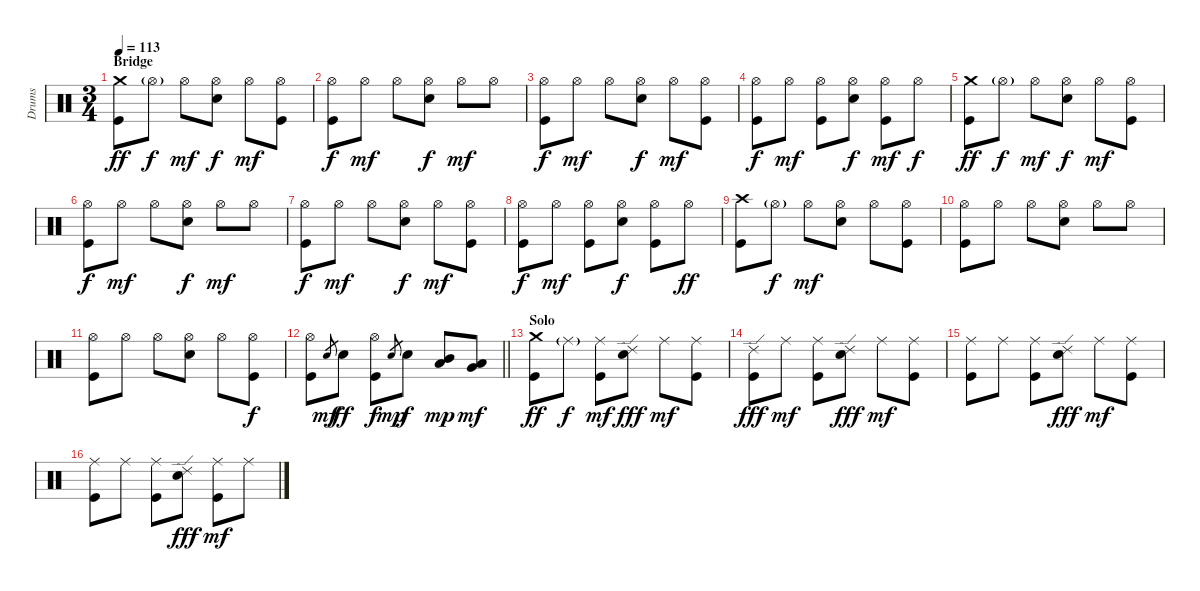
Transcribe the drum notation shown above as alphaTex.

\track ("Drums" "Drums") {instrument percussion}
\staff {score}
\articulation defaults
\ts (3 4)
\section ("" "Bridge")
\tempo 113
\clef neutral
\ks c
("Crash medium (hit)" "Kick (hit)").8{dy ff} "Hi-Hat (open)"{g}.8{dy f} "Hi-Hat (open)".8{dy mf} ("Hi-Hat (open)" "Snare (hit) 2").8{dy f} "Hi-Hat (open)".8{dy mf} ("Hi-Hat (open)" "Kick (hit)").8 |
("Hi-Hat (open)" "Kick (hit)").8{dy f} "Hi-Hat (open)".8{dy mf} "Hi-Hat (open)".8 ("Hi-Hat (open)" "Snare (hit) 2").8{dy f} "Hi-Hat (open)".8{dy mf} "Hi-Hat (open)".8 |
("Hi-Hat (open)" "Kick (hit)").8{dy f} "Hi-Hat (open)".8{dy mf} "Hi-Hat (open)".8 ("Hi-Hat (open)" "Snare (hit) 2").8{dy f} "Hi-Hat (open)".8{dy mf} ("Hi-Hat (open)" "Kick (hit)").8 |
("Hi-Hat (open)" "Kick (hit)").8{dy f} "Hi-Hat (open)".8{dy mf} ("Hi-Hat (open)" "Kick (hit)").8 ("Hi-Hat (open)" "Snare (hit) 2").8{dy f} ("Hi-Hat (open)" "Kick (hit)").8{dy mf} "Hi-Hat (open)".8{dy f} |
("Crash medium (hit)" "Kick (hit)").8{dy ff} "Hi-Hat (open)"{g}.8{dy f} "Hi-Hat (open)".8{dy mf} ("Hi-Hat (open)" "Snare (hit) 2").8{dy f} "Hi-Hat (open)".8{dy mf} ("Hi-Hat (open)" "Kick (hit)").8 |
("Hi-Hat (open)" "Kick (hit)").8{dy f} "Hi-Hat (open)".8{dy mf} "Hi-Hat (open)".8 ("Hi-Hat (open)" "Snare (hit) 2").8{dy f} "Hi-Hat (open)".8{dy mf} "Hi-Hat (open)".8 |
("Hi-Hat (open)" "Kick (hit)").8{dy f} "Hi-Hat (open)".8{dy mf} "Hi-Hat (open)".8 ("Hi-Hat (open)" "Snare (hit) 2").8{dy f} "Hi-Hat (open)".8{dy mf} ("Hi-Hat (open)" "Kick (hit)").8 |
("Hi-Hat (open)" "Kick (hit)").8{dy f} "Hi-Hat (open)".8{dy mf} ("Hi-Hat (open)" "Kick (hit)").8 ("Hi-Hat (open)" "Snare (hit) 2").8{dy f} ("Hi-Hat (open)" "Kick (hit)").8 "Hi-Hat (open)".8{dy ff} |
("Crash high (hit)" "Kick (hit)").8 "Hi-Hat (open)"{g}.8{dy f} "Hi-Hat (open)".8{dy mf} ("Hi-Hat (open)" "Snare (hit) 2").8 "Hi-Hat (open)".8 ("Hi-Hat (open)" "Kick (hit)").8 |
("Hi-Hat (open)" "Kick (hit)").8 "Hi-Hat (open)".8 "Hi-Hat (open)".8 ("Hi-Hat (open)" "Snare (hit) 2").8 "Hi-Hat (open)".8 "Hi-Hat (open)".8 |
("Hi-Hat (open)" "Kick (hit)").8 "Hi-Hat (open)".8 "Hi-Hat (open)".8 ("Hi-Hat (open)" "Snare (hit) 2").8 "Hi-Hat (open)".8 ("Hi-Hat (open)" "Kick (hit)").8{dy f} |
\barLineRight lightlight
("Hi-Hat (open)" "Kick (hit)").8 "Snare (hit)".8{gr dy mf} "Snare (hit) 2".8{dy ff} ("Hi-Hat (open)" "Kick (hit)").8{dy f} "Snare (hit)".8{gr dy mp} "Snare (hit) 2".8{dy f} ("Mid Tom (hit)" "Low Tom (hit)").8{dy mp} ("Low Tom (hit)" "Very Low Tom (hit)").8{dy mf} |
\section ("" "Solo")
("Crash medium (hit)" "Kick (hit)").8{dy ff} "Ride (middle)"{g}.8{dy f} ("Ride (middle)" "Kick (hit)").8{dy mf} ("Ride (edge) 2" "Snare (hit) 2").8{dy fff} "Ride (middle)".8{dy mf} ("Ride (middle)" "Kick (hit)").8 |
("Ride (edge) 2" "Kick (hit)").8{dy fff} "Ride (middle)".8{dy mf} ("Ride (middle)" "Kick (hit)").8 ("Ride (edge) 2" "Snare (hit) 2").8{dy fff} "Ride (middle)".8{dy mf} ("Ride (middle)" "Kick (hit)").8 |
("Ride (middle)" "Kick (hit)").8 "Ride (middle)".8 ("Ride (middle)" "Kick (hit)").8 ("Ride (edge) 2" "Snare (hit) 2").8{dy fff} "Ride (middle)".8{dy mf} ("Ride (middle)" "Kick (hit)").8 |
("Ride (middle)" "Kick (hit)").8 "Ride (middle)".8 ("Ride (middle)" "Kick (hit)").8 ("Ride (edge) 2" "Snare (hit) 2").8{dy fff} ("Ride (middle)" "Kick (hit)").8{dy mf} "Ride (middle)".8
